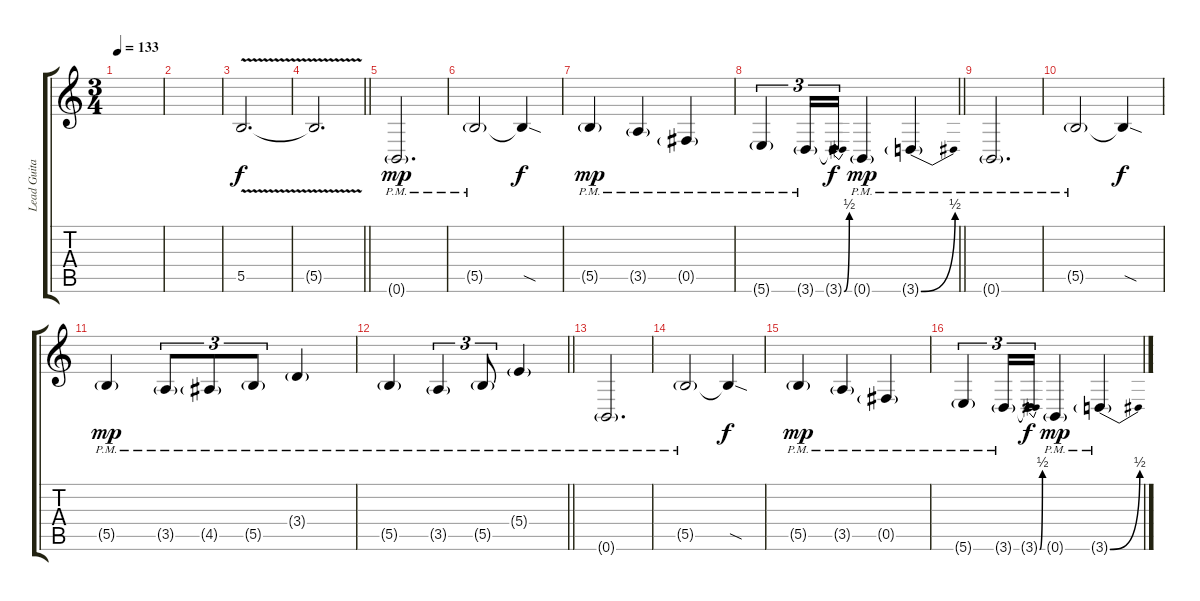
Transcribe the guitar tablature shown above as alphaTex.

\track ("Lead Guitar" "Lead Guita") {instrument distortionguitar}
\staff {score tabs}
\tuning (Db4 Ab3 E3 B2 Gb2 B1) {hide}
\ts (3 4)
\tempo 133
\clef g2
\ks c
|
|
5.5{v}.2{d volume 16 instrument overdrivenguitar} |
\barLineRight lightlight
5.5{t}.2{d} |
\section ("" "")
0.6{g pm}.2{d dy mp} |
5.5{g pm}.2 5.5{sod t}.4{dy f} |
5.5{g pm}.4{dy mp} 3.5{g pm}.4 0.5{g pm}.4 |
\barLineRight lightlight
5.6{g pm}.4{tu (3 2)} 3.6{g pm}.16{tu (3 2)} 3.6{be (bend 0 0 60 2) t}.16{tu (3 2) dy f} 0.6{g pm}.4{dy mp} 3.6{be (bend 0 0 60 2) g pm}.4 |
0.6{g pm}.2{d} |
5.5{g pm}.2 5.5{sod t}.4{dy f} |
5.5{g pm}.4{dy mp} 3.5{g pm}.8{tu (3 2)} 4.5{g pm}.8{tu (3 2)} 5.5{g pm}.8{tu (3 2)} 3.4{g pm}.4 |
\barLineRight lightlight
5.5{g pm}.4 3.5{g pm}.4{tu (3 2)} 5.5{g pm}.8{tu (3 2)} 5.4{g pm}.4 |
0.6{g pm}.2{d} |
5.5{g pm}.2 5.5{sod t}.4{dy f} |
5.5{g pm}.4{dy mp} 3.5{g pm}.4 0.5{g pm}.4 |
5.6{g pm}.4{tu (3 2)} 3.6{g pm}.16{tu (3 2)} 3.6{be (bend 0 0 60 2) t}.16{tu (3 2) dy f} 0.6{g pm}.4{dy mp} 3.6{be (bend 0 0 60 2) g pm}.4
